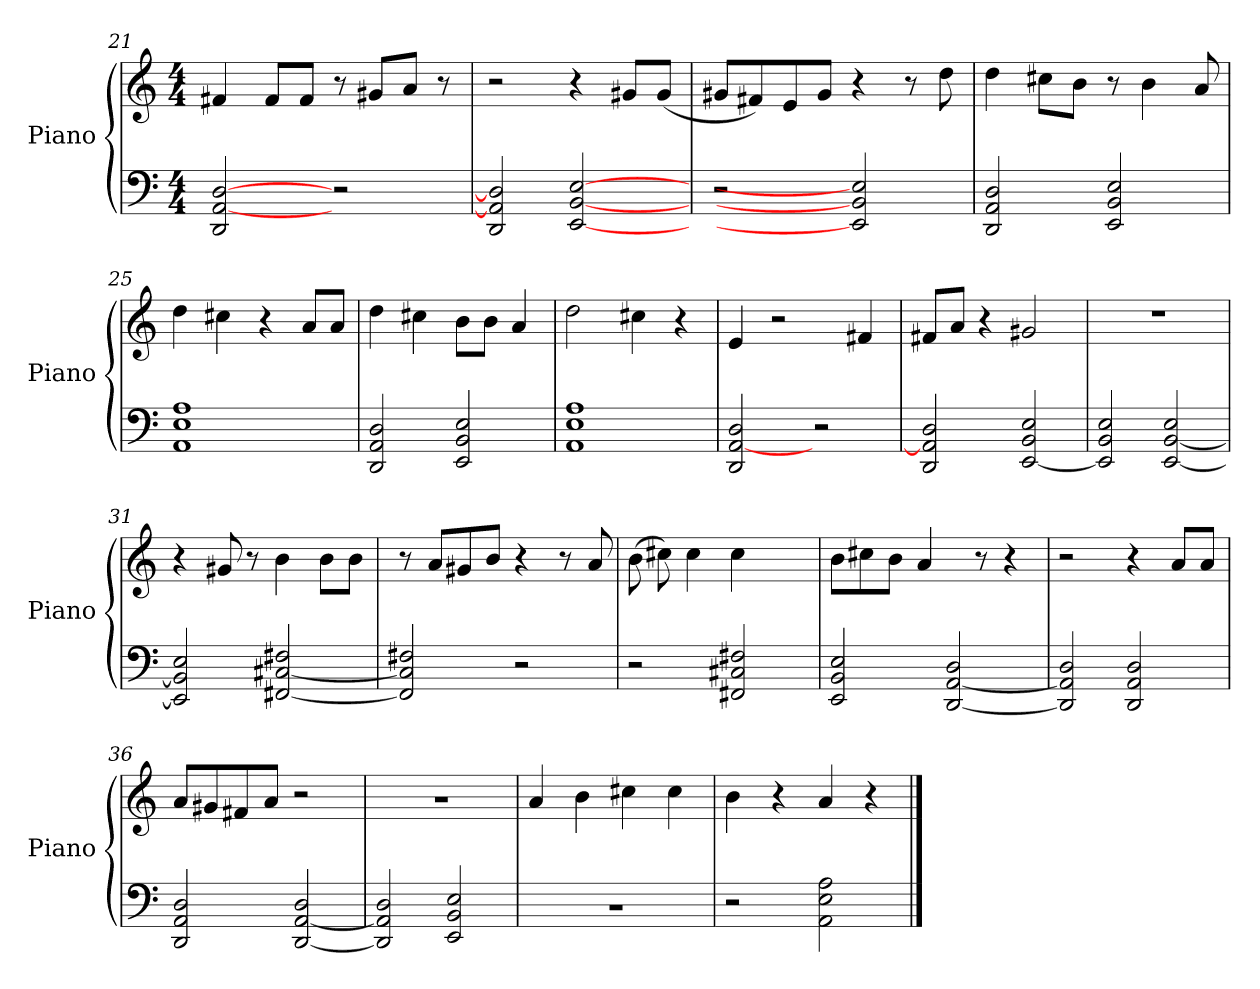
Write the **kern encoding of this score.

**kern	**kern
*part1	*part1
*staff2	*staff1
*I"Piano	*
*I'Piano	*
*clefF4	*clefG2
*M4/4	*M4/4
=21	=21
2DD/ [<2AA/ [>2D/	4f#X/
.	8f#/L
.	8f#/J
2rE	8r
.	8g#X/L
.	8a/J
.	8r
!!LO:LB:g=z
=22	=22
2DD/ 2AA/] 2D/]	2rcc
[<2EE/ [<2BB/ [>2E/	4r
.	8g#X/L
.	(<8g#/J
=23	=23
2rE	8g#X/L
.	8f#X/)
.	8e/
.	8g#/J
2EE/] 2BB/] 2E/]	4r
.	8r
.	8dd\
=24	=24
2DD/ 2AA/ 2D/	4dd\
.	8cc#X\L
.	8b\J
2EE/ 2BB/ 2E/	8r
.	4b\
.	8a/
=25	=25
*^	*
*	*^	*
1A	1E	1AA	4dd\
.	.	.	4cc#X\
.	.	.	4r
.	.	.	8a/L
.	.	.	8a/J
*v	*v	*v	*
=26	=26
2DD/ 2AA/ 2D/	4dd\
.	4cc#X\
2EE/ 2BB/ 2E/	8b\L
.	8b\J
.	4a/
=27	=27
*^	*
*	*^	*
1A	1E	1AA	2dd\
.	.	.	4cc#X\
.	.	.	4r
*v	*v	*v	*
=28	=28
2DD/ [>2AA/ 2D/	4e/
.	2rcc
2rE	.
.	4f#X/
!!LO:LB:g=z
=29	=29
2DD/ 2AA/] 2D/	8f#X/L
.	8a/J
.	4r
[<2EE/ 2BB/ 2E/	2g#X/
=30	=30
2EE/] 2BB/ 2E/	1rdd
[<2EE/ [>2BB/ 2E/	.
=31	=31
2EE/] 2BB/] 2E/	4r
.	8g#X/
.	8r
[<2FF#X/ [>2C#X/ 2F#X/	4b\
.	8b\L
.	8b\J
=32	=32
2FF#/] 2C#/] 2F#X/	8r
.	8a/L
.	8g#X/
.	8b/J
2rE	4r
.	8r
.	8a/
=33	=33
2rE	(>8b\
.	8cc#X\)
.	4cc#\
2FF#X/ 2C#X/ 2F#X/	4cc#\
.	4ryy
=34	=34
2EE/ 2BB/ 2E/	8b\L
.	8cc#X\
.	8b\J
.	4a/
[<2DD/ [>2AA/ 2D/	.
.	8r
.	4r
=35	=35
2DD/] 2AA/] 2D/	2rcc
2DD/ 2AA/ 2D/	4r
.	8a/L
.	8a/J
!!LO:PB:g=z
=36	=36
2DD/ 2AA/ 2D/	8a/L
.	8g#X/
.	8f#X/
.	8a/J
[<2DD/ [>2AA/ 2D/	2rcc
=37	=37
2DD/] 2AA/] 2D/	1rcc
2EE/ 2BB/ 2E/	.
=38	=38
1rE	4a/
.	4b\
.	4cc#X\
.	4cc#\
=39	=39
2rE	4b\
.	4r
2AA\ 2E\ 2A\	4a/
.	4r
==	==
*-	*-
